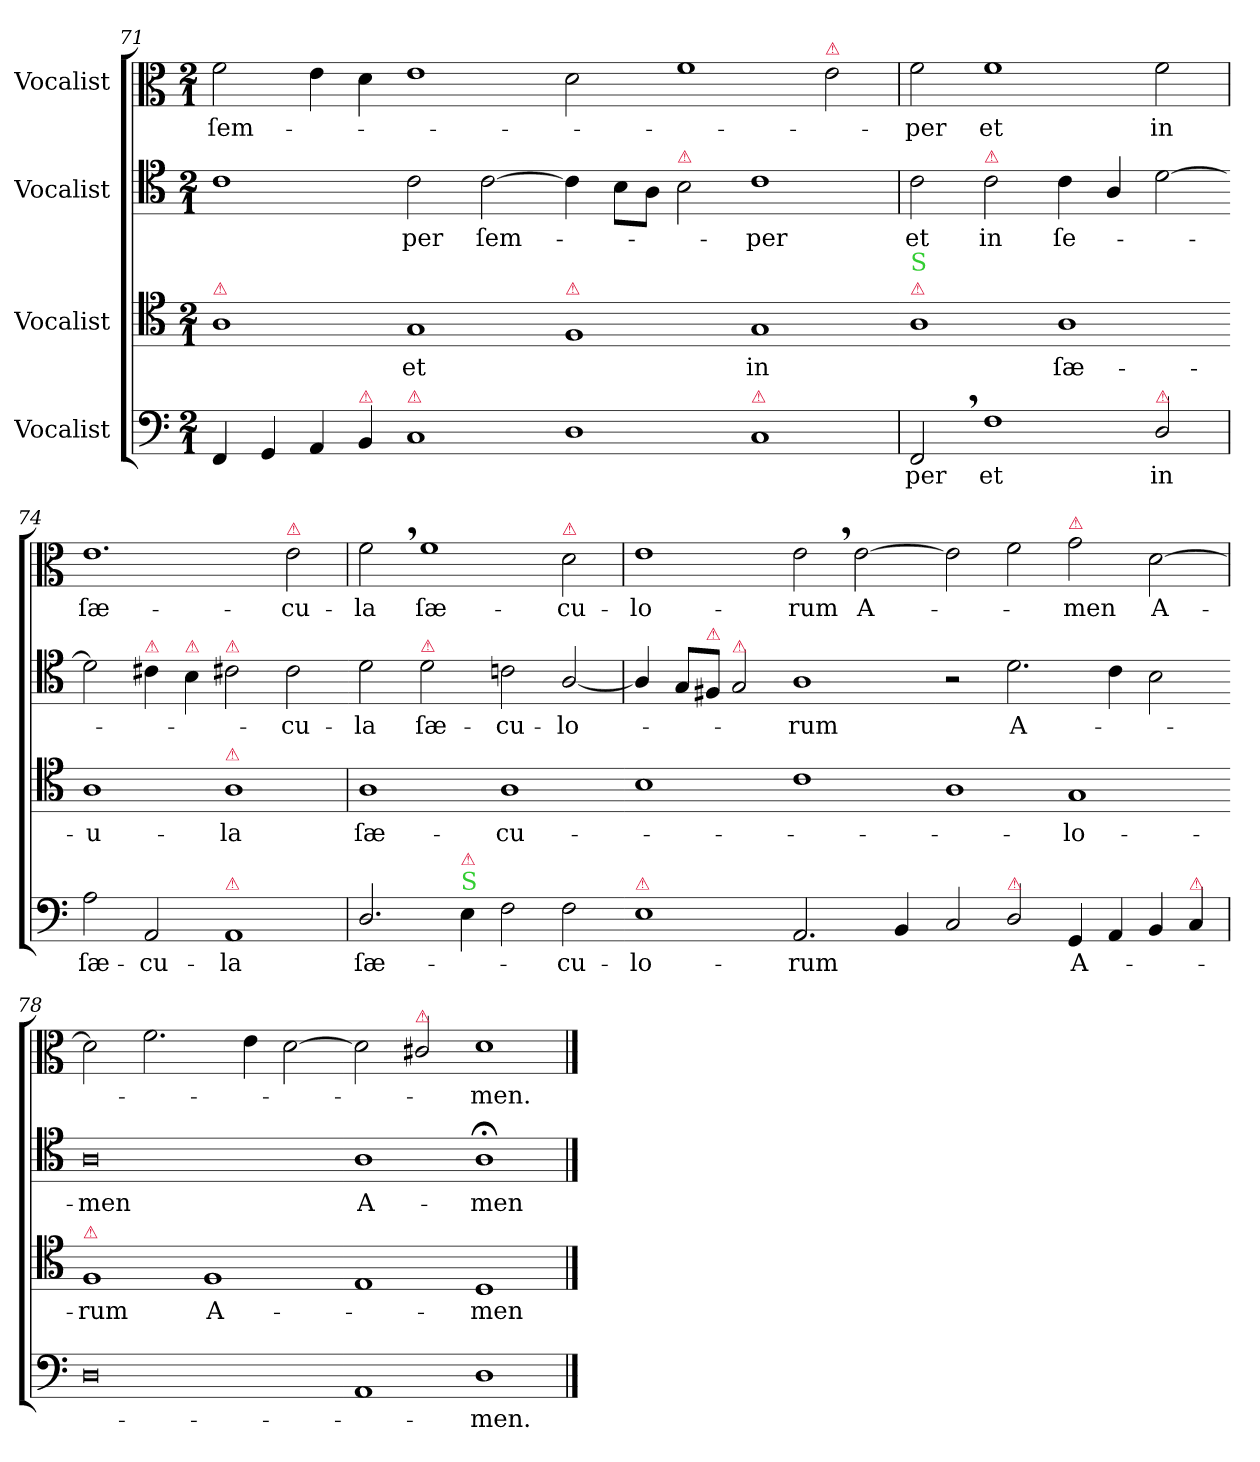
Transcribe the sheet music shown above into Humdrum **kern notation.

**kern	**text	**kern	**text	**kern	**text	**kern	**text
*part4	*part4	*part3	*part3	*part2	*part2	*part1	*part1
*staff4	*staff4	*staff3	*staff3	*staff2	*staff2	*staff1	*staff1
*I"Vocalist	*	*I"Vocalist	*	*I"Vocalist	*	*I"Vocalist	*
*clefF4	*	*clefC4	*	*clefC4	*	*clefC3	*
*k[]	*	*k[]	*	*k[]	*	*k[]	*
*M2/1	*	*M2/1	*	*M2/1	*	*M2/1	*
=71	=71	=71	=71	=71	=71	=71	=71
!	!	!LO:TX:a:color=crimson:t=⚠	!	!	!	!	!
4FF/	.	1A	.	1c	.	2f\	ſem-
4GG/	.	.	.	.	.	.	.
4AA/	.	.	.	.	.	4e\	.
!LO:TX:a:color=crimson:t=⚠	!	!	!	!	!	!	!
4BB/	.	.	.	.	.	4d\	.
!LO:TX:a:color=crimson:t=⚠	!	!	!	!	!	!	!
1C	.	1G	et	2c\	-per	1e	.
.	.	.	.	[2c\	ſem-	.	.
=72-	=72-	=72-	=72-	=72-	=72-	=72-	=72-
!	!	!LO:TX:a:color=crimson:t=⚠	!	!	!	!	!
1D	.	1F	.	4c\]	.	2d\	.
.	.	.	.	8B\L	.	.	.
.	.	.	.	8A\J	.	.	.
!	!	!	!	!LO:TX:a:color=crimson:t=⚠	!	!	!
.	.	.	.	2B\	.	1f	.
!LO:TX:a:color=crimson:t=⚠	!	!	!	!	!	!	!
1C	.	1G	in	1c	-per	.	.
!	!	!	!	!	!	!LO:TX:a:color=crimson:t=⚠	!
.	.	.	.	.	.	2e\	.
=73	=73	=73-	=73	=73	=73	=73	=73
!	!	!LO:TX:a:color=crimson:t=⚠	!	!	!	!	!
!	!	!LO:TX:a:color=limegreen:t=S	!	!	!	!	!
2FF,/	-per	1A	.	2c\	et	2f\	-per
!	!	!	!	!LO:TX:a:color=crimson:t=⚠	!	!	!
1F	et	.	.	2c\	in	1f	et
.	.	1A	ſæ-	4c\	ſe-	.	.
.	.	.	.	4A/	.	.	.
!LO:TX:a:color=crimson:t=⚠	!	!	!	!	!	!	!
2D/	in	.	.	[2d\	.	2f\	in
=74	=74	=74-	=74	=74-	=74	=74	=74
2A\	ſæ-	1A	-u-	2d\]	.	1.e	ſæ-
!	!	!	!	!LO:TX:a:color=crimson:t=⚠	!	!	!
2AA/	-cu-	.	.	4c#X\	.	.	.
!	!	!	!	!LO:TX:a:color=crimson:t=⚠	!	!	!
.	.	.	.	4B\	.	.	.
!	!	!	!	!LO:TX:a:color=crimson:t=⚠	!	!	!
!	!	!LO:TX:a:color=crimson:t=⚠	!	!	!	!	!
!LO:TX:a:color=crimson:t=⚠	!	!	!	!	!	!	!
1AA	-la	1A	-la	2c#X\	.	.	.
!	!	!	!	!	!	!LO:TX:a:color=crimson:t=⚠	!
.	.	.	.	2c#\	-cu-	2e\	-cu-
=75	=75	=75	=75	=75-	=75	=75	=75
2.D/	ſæ-	1A	ſæ-	2d\	-la	2f,\	-la
!	!	!	!	!LO:TX:a:color=crimson:t=⚠	!	!	!
.	.	.	.	2d\	ſæ-	1f	ſæ-
!LO:TX:a:color=limegreen:t=S	!	!	!	!	!	!	!
!LO:TX:a:color=crimson:t=⚠	!	!	!	!	!	!	!
4E\	.	.	.	.	.	.	.
2F\	.	1A	-cu-	2cn\	-cu-	.	.
!	!	!	!	!	!	!LO:TX:a:color=crimson:t=⚠	!
2F\	-cu-	.	.	[2A/	-lo-	2d\	-cu-
=76-	=76	=76-	=76	=76	=76	=76	=76
!LO:TX:a:color=crimson:t=⚠	!	!	!	!	!	!	!
1E	-lo-	1B	.	4A/]	.	1e	-lo-
.	.	.	.	8G/L	.	.	.
!	!	!	!	!LO:TX:a:color=crimson:t=⚠	!	!	!
.	.	.	.	8F#X/J	.	.	.
!	!	!	!	!LO:TX:a:color=crimson:t=⚠	!	!	!
.	.	.	.	2G/	.	.	.
2.AA/	-rum	1c	.	1A	-rum	2e,\	-rum
.	.	.	.	.	.	[2e\	A-
4BB/	.	.	.	.	.	.	.
=77-	=77-	=77-	=77-	=77-	=77-	=77-	=77-
2C/	.	1A	.	2r	.	2e\]	.
!LO:TX:a:color=crimson:t=⚠	!	!	!	!	!	!	!
2D/	.	.	.	2.d\	A-	2f\	.
!	!	!	!	!	!	!LO:TX:a:color=crimson:t=⚠	!
4GG/	A-	1G	-lo-	.	.	2g\	-men
4AA/	.	.	.	4c\	.	.	.
4BB/	.	.	.	2B\	.	[2d\	A-
!LO:TX:a:color=crimson:t=⚠	!	!	!	!	!	!	!
4C/	.	.	.	.	.	.	.
=78	=78	=78-	=78	=78-	=78	=78	=78
!	!	!LO:TX:a:color=crimson:t=⚠	!	!	!	!	!
0D	.	1F	-rum	0A	-men	2d\]	.
.	.	.	.	.	.	2.f\	.
.	.	1F	A-	.	.	.	.
.	.	.	.	.	.	4e\	.
.	.	.	.	.	.	[2d\	.
=79-	=79-	=79-	=79-	=79-	=79-	=79-	=79-
1AA	.	1E	.	1A	A-	2d\]	.
!	!	!	!	!	!	!LO:TX:a:color=crimson:t=⚠	!
.	.	.	.	.	.	2c#X/	.
1D	-men.	1D	-men	1A;<	-men	1d	-men.
==	==	==	==	==	==	==	==
*-	*-	*-	*-	*-	*-	*-	*-
